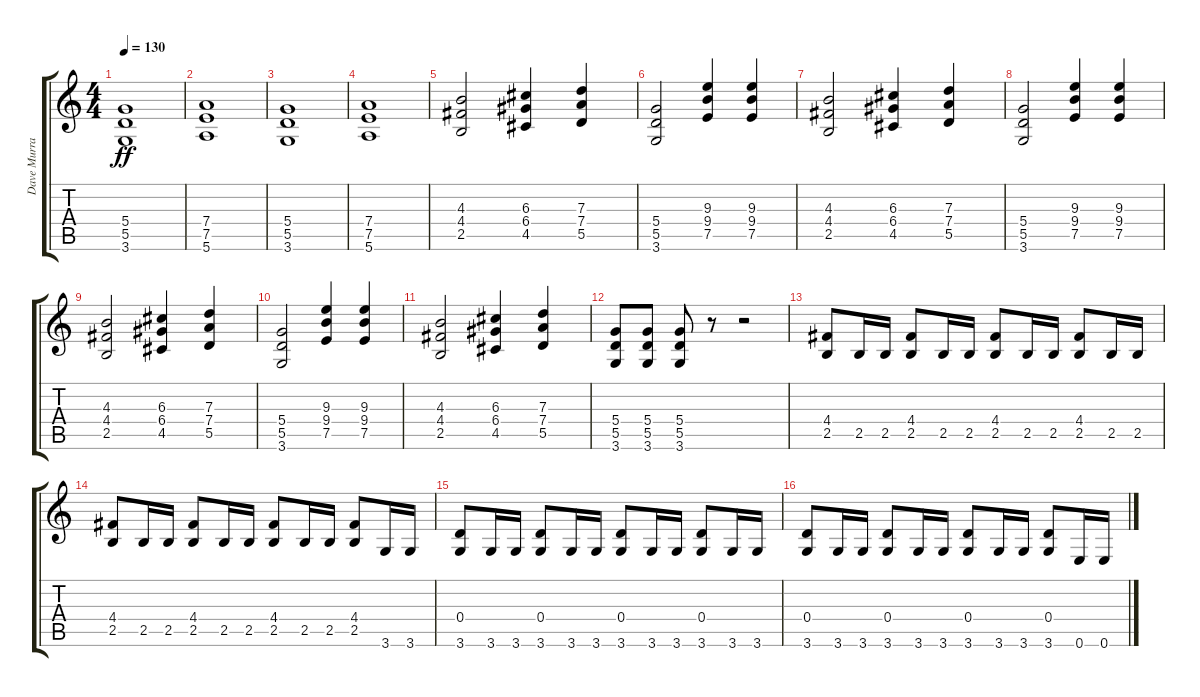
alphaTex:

\track ("Dave Murray" "Dave Murra") {instrument overdrivenguitar}
\staff {score tabs}
\tuning (E4 B3 G3 D3 A2 E2) {hide}
\ts (4 4)
\tempo 130
\clef g2
\ks c
(5.4 5.5 3.6).1{dy ff} |
(7.4 7.5 5.6).1 |
(5.4 5.5 3.6).1 |
(7.4 7.5 5.6).1 |
(4.3 4.4 2.5).2 (6.3 6.4 4.5).4 (7.3 7.4 5.5).4 |
(5.4 5.5 3.6).2 (9.3 9.4 7.5).4 (9.3 9.4 7.5).4 |
(4.3 4.4 2.5).2 (6.3 6.4 4.5).4 (7.3 7.4 5.5).4 |
(5.4 5.5 3.6).2 (9.3 9.4 7.5).4 (9.3 9.4 7.5).4 |
(4.3 4.4 2.5).2 (6.3 6.4 4.5).4 (7.3 7.4 5.5).4 |
(5.4 5.5 3.6).2 (9.3 9.4 7.5).4 (9.3 9.4 7.5).4 |
(4.3 4.4 2.5).2 (6.3 6.4 4.5).4 (7.3 7.4 5.5).4 |
(5.4 5.5 3.6).8 (5.4 5.5 3.6).8 (5.4 5.5 3.6).8 r.8 r.2 |
(4.4 2.5).8 2.5.16 2.5.16 (4.4 2.5).8 2.5.16 2.5.16 (4.4 2.5).8 2.5.16 2.5.16 (4.4 2.5).8 2.5.16 2.5.16 |
(4.4 2.5).8 2.5.16 2.5.16 (4.4 2.5).8 2.5.16 2.5.16 (4.4 2.5).8 2.5.16 2.5.16 (4.4 2.5).8 3.6.16 3.6.16 |
(0.4 3.6).8 3.6.16 3.6.16 (0.4 3.6).8 3.6.16 3.6.16 (0.4 3.6).8 3.6.16 3.6.16 (0.4 3.6).8 3.6.16 3.6.16 |
(0.4 3.6).8 3.6.16 3.6.16 (0.4 3.6).8 3.6.16 3.6.16 (0.4 3.6).8 3.6.16 3.6.16 (0.4 3.6).8 0.6.16 0.6.16
